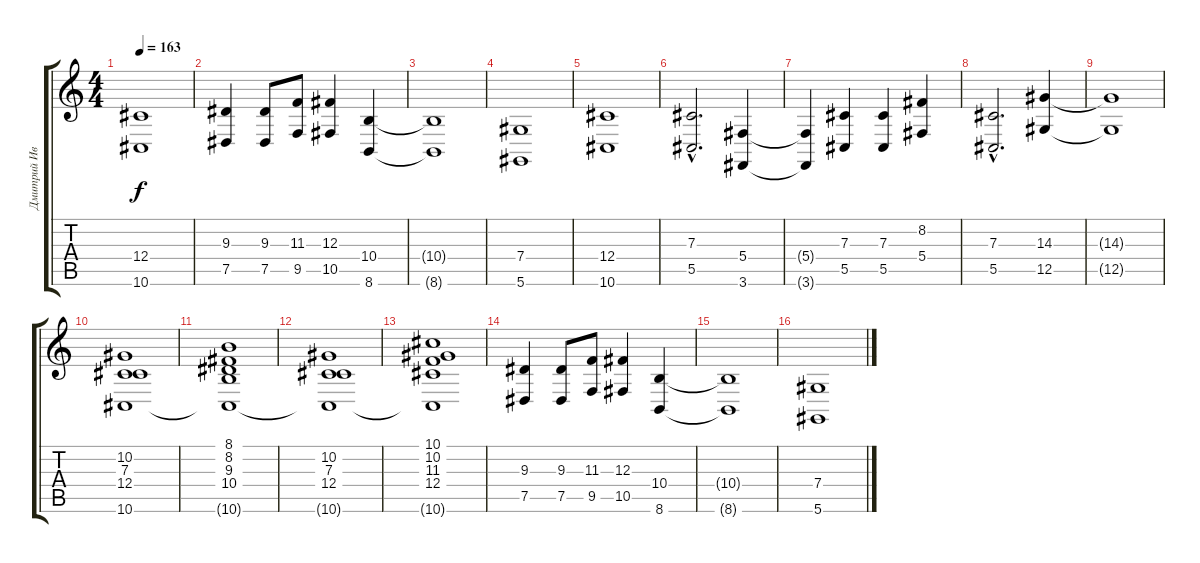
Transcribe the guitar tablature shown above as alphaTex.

\track ("Дмитрий Иванов" "Дмитрий Ив") {instrument englishhorn}
\staff {score tabs}
\tuning (Eb4 Bb3 Gb3 Db3 Ab2 Eb2) {hide}
\ts (4 4)
\tempo 163
\clef g2
\ks c
(12.4 10.6).1{dy f} |
(9.3 7.5).4 (9.3 7.5).8 (11.3 9.5).8 (12.3 10.5).4 (10.4 8.6).4 |
(10.4{t} 8.6{t}).1 |
(7.4 5.6).1 |
(12.4 10.6).1 |
(7.3{hac} 5.5{hac}).2{d} (5.4 3.6).4 |
(5.4{t} 3.6{t}).4 (7.3 5.5).4 (7.3 5.5).4 (8.2 5.4).4 |
(7.3{hac} 5.5{hac}).2{d} (14.3 12.5).4 |
(14.3{t} 12.5{t}).1 |
(10.2 7.3 12.4 10.6).1 |
(8.1 8.2 9.3 10.4 10.6{t}).1 |
(10.2 7.3 12.4 10.6{t}).1 |
(10.1 10.2 11.3 12.4 10.6{t}).1 |
(9.3 7.5).4 (9.3 7.5).8 (11.3 9.5).8 (12.3 10.5).4 (10.4 8.6).4 |
(10.4{t} 8.6{t}).1 |
(7.4 5.6).1
